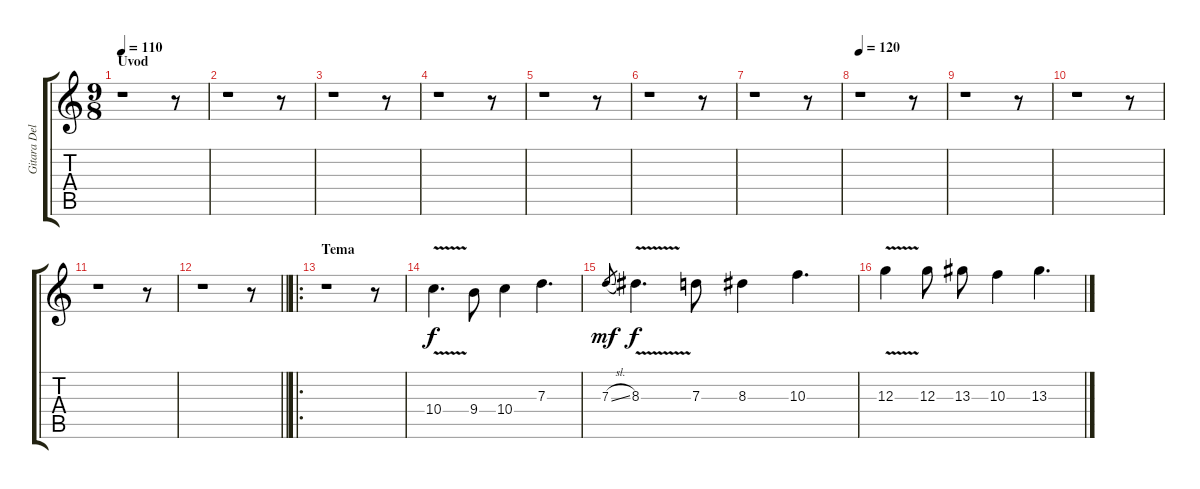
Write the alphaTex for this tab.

\track ("Gitara Delay 2" "Gitara Del") {instrument overdrivenguitar}
\staff {score tabs}
\tuning (E4 B3 G3 D3 A2 E2) {hide}
\ts (9 8)
\section ("" "Uvod")
\tempo 110
\clef g2
\ks c
r.1{dy f instrument overdrivenguitar} r.8 |
r.1 r.8 |
r.1 r.8 |
r.1 r.8 |
r.1 r.8 |
r.1 r.8 |
r.1 r.8 |
\tempo 120
r.1 r.8 |
r.1 r.8 |
r.1 r.8 |
r.1 r.8 |
\barLineRight lightlight
r.1 r.8 |
\ro
\section ("" "Tema")
r.1 r.8 |
10.4{v}.4{d} 9.4.8 10.4.4 7.3.4{d} |
7.3{sl}.8{gr dy mf} 8.3{v}.4{d dy f} 7.3.8 8.3.4 10.3.4{d} |
12.3{v}.4 12.3.8 13.3.8 10.3.4 13.3.4{d}
